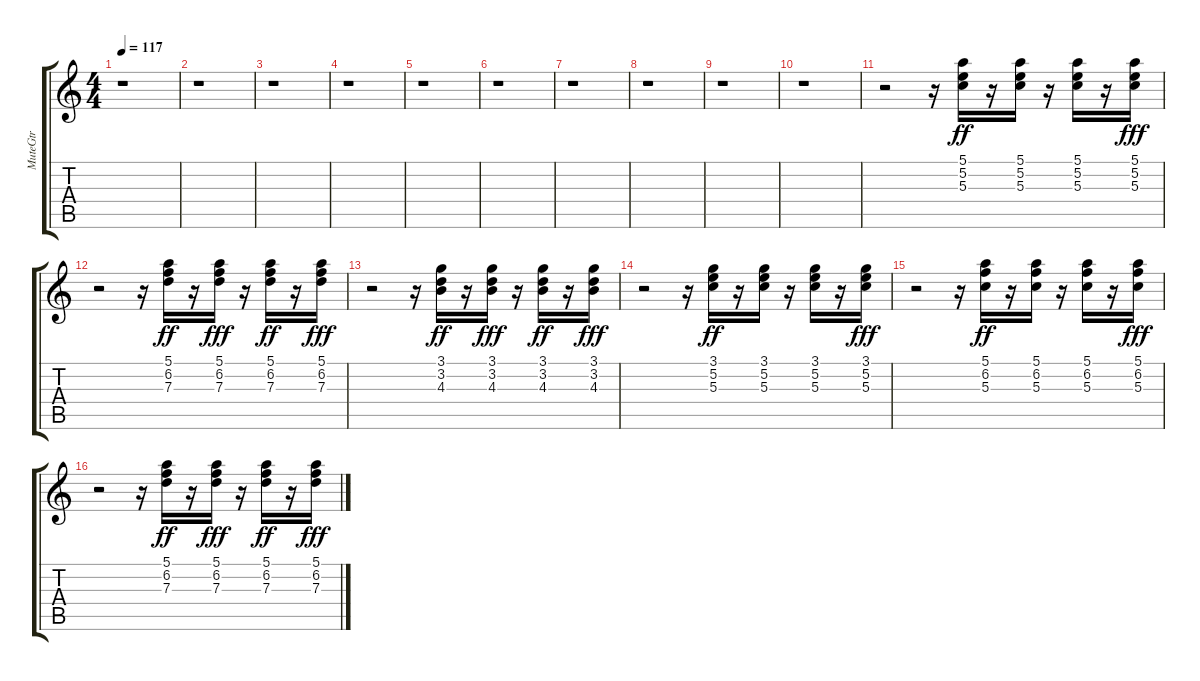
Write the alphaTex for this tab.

\track ("MuteGtr" "MuteGtr") {instrument electricguitarmuted}
\staff {score tabs}
\tuning (E4 B3 G3 D3 A2 E2) {hide}
\ts (4 4)
\tempo 117
\clef g2
\ks c
r.1{dy fff} |
r.1 |
r.1 |
r.1 |
r.1 |
r.1 |
r.1 |
r.1 |
r.1 |
r.1 |
r.2 r.16 (5.1 5.2 5.3).16{dy ff} r.16 (5.1 5.2 5.3).16 r.16 (5.1 5.2 5.3).16 r.16 (5.1 5.2 5.3).16{dy fff} |
r.2 r.16 (5.1 6.2 7.3).16{dy ff} r.16 (5.1 6.2 7.3).16{dy fff} r.16 (5.1 6.2 7.3).16{dy ff} r.16 (5.1 6.2 7.3).16{dy fff} |
r.2 r.16 (3.1 3.2 4.3).16{dy ff} r.16 (3.1 3.2 4.3).16{dy fff} r.16 (3.1 3.2 4.3).16{dy ff} r.16 (3.1 3.2 4.3).16{dy fff} |
r.2 r.16 (3.1 5.2 5.3).16{dy ff} r.16 (3.1 5.2 5.3).16 r.16 (3.1 5.2 5.3).16 r.16 (3.1 5.2 5.3).16{dy fff} |
r.2 r.16 (5.1 6.2 5.3).16{dy ff} r.16 (5.1 6.2 5.3).16 r.16 (5.1 6.2 5.3).16 r.16 (5.1 6.2 5.3).16{dy fff} |
r.2 r.16 (5.1 6.2 7.3).16{dy ff} r.16 (5.1 6.2 7.3).16{dy fff} r.16 (5.1 6.2 7.3).16{dy ff} r.16 (5.1 6.2 7.3).16{dy fff}
